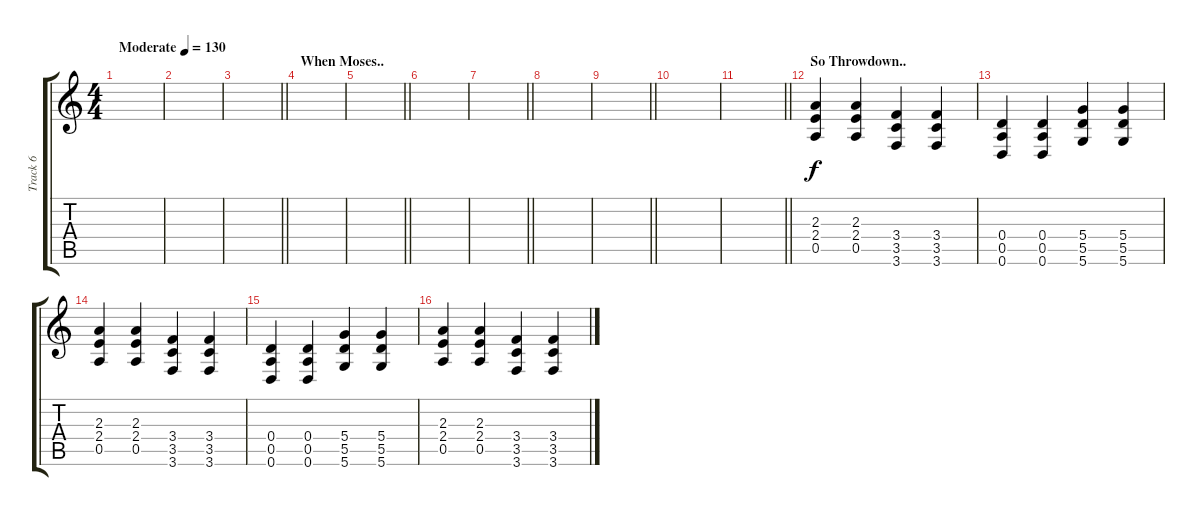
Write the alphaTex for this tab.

\track ("Track 6" "Track 6") {instrument electricguitarjazz}
\staff {score tabs}
\tuning (E4 B3 G3 D3 A2 D2) {hide}
\ts (4 4)
\tempo (130 "Moderate")
\clef g2
\ks c
|
|
\barLineRight lightlight
|
\section ("" "When Moses..")
|
\barLineRight lightlight
|
|
\barLineRight lightlight
|
|
\barLineRight lightlight
|
|
\barLineRight lightlight
|
\section ("" "So Throwdown..")
(2.3 2.4 0.5).4 (2.3 2.4 0.5).4 (3.4 3.5 3.6).4 (3.4 3.5 3.6).4 |
(0.4 0.5 0.6).4 (0.4 0.5 0.6).4 (5.4 5.5 5.6).4 (5.4 5.5 5.6).4 |
(2.3 2.4 0.5).4 (2.3 2.4 0.5).4 (3.4 3.5 3.6).4 (3.4 3.5 3.6).4 |
(0.4 0.5 0.6).4 (0.4 0.5 0.6).4 (5.4 5.5 5.6).4 (5.4 5.5 5.6).4 |
(2.3 2.4 0.5).4 (2.3 2.4 0.5).4 (3.4 3.5 3.6).4 (3.4 3.5 3.6).4
